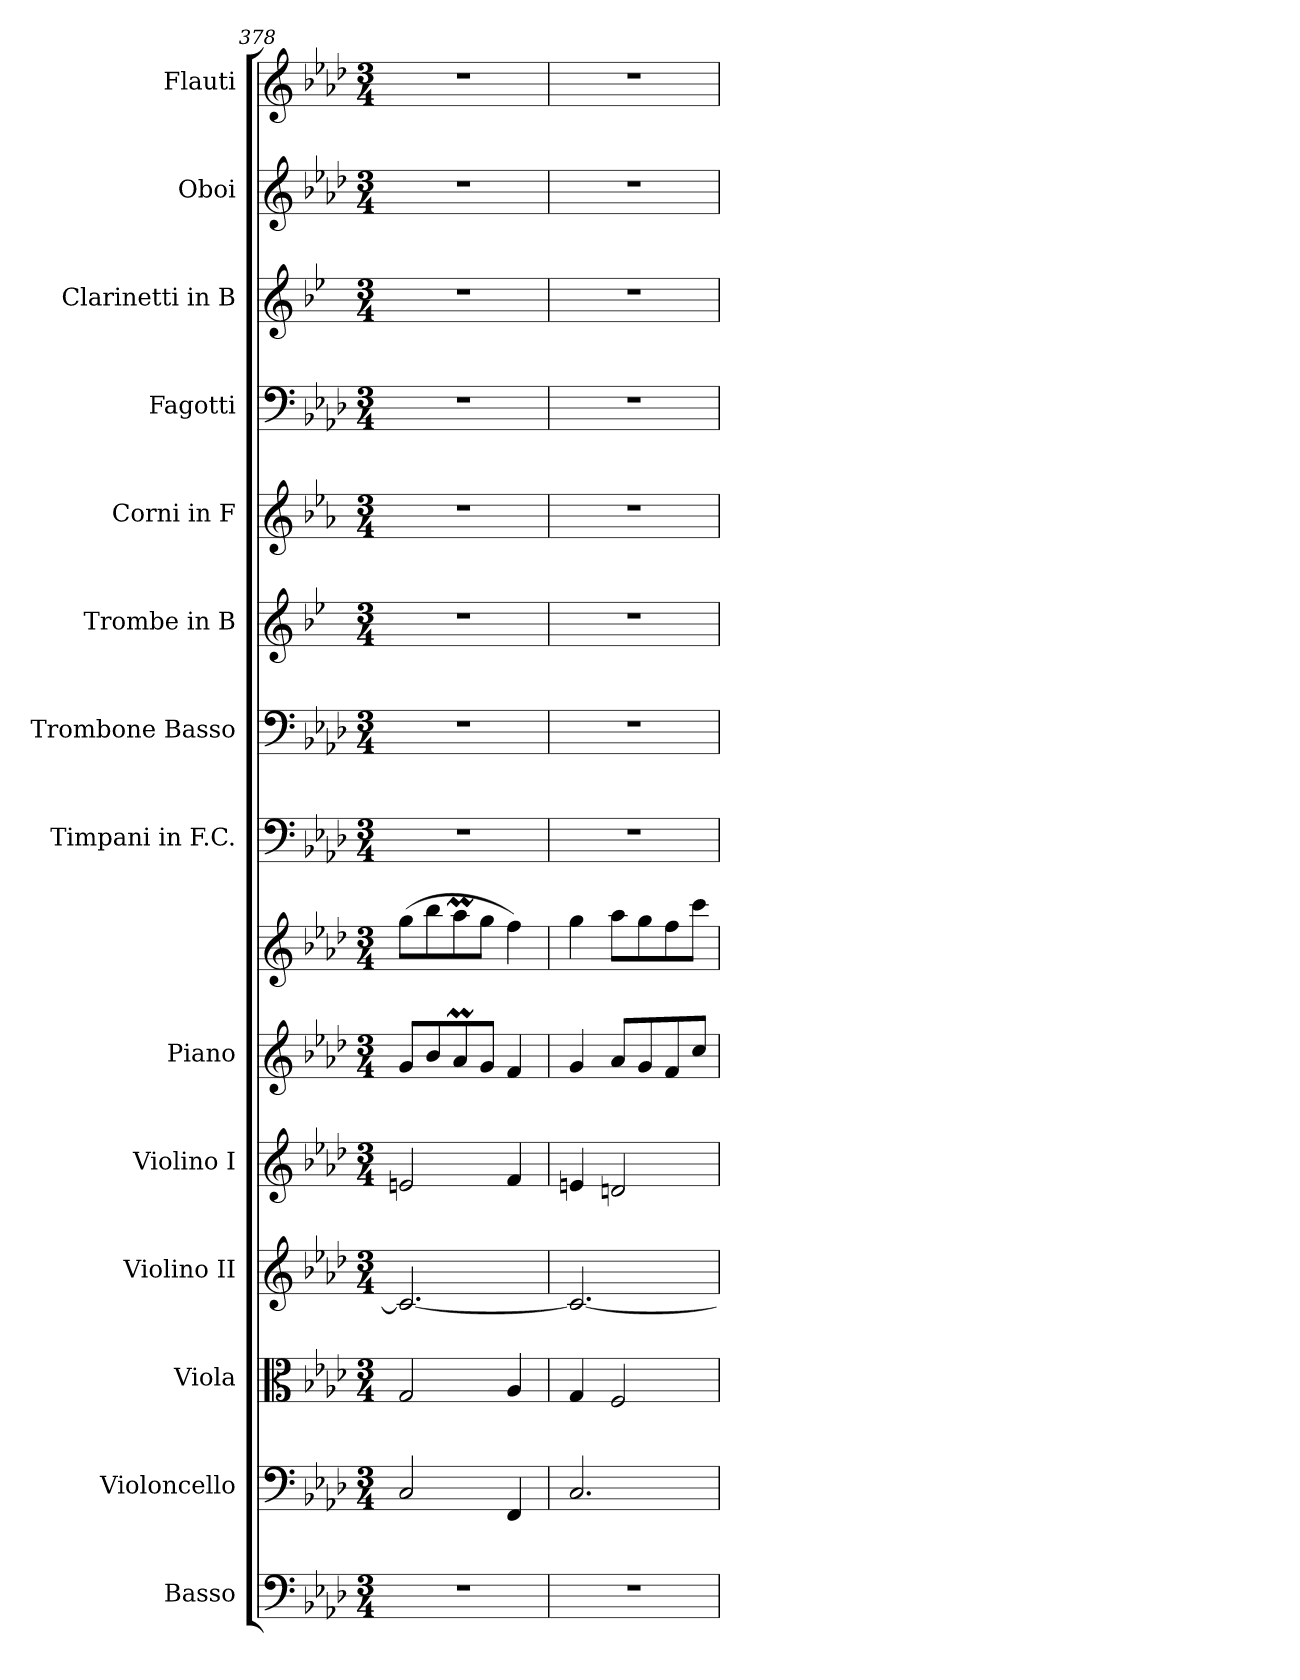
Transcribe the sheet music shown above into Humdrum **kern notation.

**kern	**kern	**kern	**kern	**kern	**kern	**kern	**kern	**kern	**kern	**kern	**kern	**kern	**kern	**kern
*part14	*part13	*part12	*part11	*part10	*part9	*part9	*part8	*part7	*part6	*part5	*part4	*part3	*part2	*part1
*staff15	*staff14	*staff13	*staff12	*staff11	*staff10	*staff9	*staff8	*staff7	*staff6	*staff5	*staff4	*staff3	*staff2	*staff1
*I"Basso	*I"Violoncello	*I"Viola	*I"Violino II	*I"Violino I	*I"Piano	*	*I"Timpani in F.C.	*I"Trombone Basso	*I"Trombe in B	*I"Corni in F	*I"Fagotti	*I"Clarinetti in B	*I"Oboi	*I"Flauti
*	*	*	*	*	*I'Pno.	*	*I'Timp.	*	*	*	*	*	*I'Ob.	*I'Fl.
*clefF4	*clefF4	*clefC3	*clefG2	*clefG2	*clefG2	*clefG2	*clefF4	*clefF4	*clefG2	*clefG2	*clefF4	*clefG2	*clefG2	*clefG2
*ITrd7c12	*	*	*	*	*	*	*	*	*ITrd1c2	*ITrd4c7	*	*ITrd1c2	*	*
*k[b-e-a-d-]	*k[b-e-a-d-]	*k[b-e-a-d-]	*k[b-e-a-d-]	*k[b-e-a-d-]	*k[b-e-a-d-]	*k[b-e-a-d-]	*k[b-e-a-d-]	*k[b-e-a-d-]	*k[b-e-a-d-]	*k[b-e-a-d-]	*k[b-e-a-d-]	*k[b-e-a-d-]	*k[b-e-a-d-]	*k[b-e-a-d-]
*M3/4	*M3/4	*M3/4	*M3/4	*M3/4	*M3/4	*M3/4	*M3/4	*M3/4	*M3/4	*M3/4	*M3/4	*M3/4	*M3/4	*M3/4
=378	=378	=378	=378	=378	=378	=378	=378	=378	=378	=378	=378	=378	=378	=378
2.r	2C/	2G/	2.c/_	2en/	8g/L	(>8gg\L	2.r	2.r	2.r	2.r	2.r	2.r	2.r	2.r
.	.	.	.	.	8b-/	8bb-\	.	.	.	.	.	.	.	.
.	.	.	.	.	8a-M/	8aa-M\	.	.	.	.	.	.	.	.
.	.	.	.	.	8g/J	8gg\J	.	.	.	.	.	.	.	.
.	4FF/	4A-/	.	4f/	4f/	4ff\)	.	.	.	.	.	.	.	.
=379	=379	=379	=379	=379	=379	=379	=379	=379	=379	=379	=379	=379	=379	=379
2.r	2.C/	4G/	2.c/_	4en/	4g/	4gg\	2.r	2.r	2.r	2.r	2.r	2.r	2.r	2.r
.	.	2F/	.	2dn/	8a-/L	8aa-\L	.	.	.	.	.	.	.	.
.	.	.	.	.	8g/	8gg\	.	.	.	.	.	.	.	.
.	.	.	.	.	8f/	8ff\	.	.	.	.	.	.	.	.
.	.	.	.	.	8cc/J	8ccc\J	.	.	.	.	.	.	.	.
=	=	=	=	=	=	=	=	=	=	=	=	=	=	=
*-	*-	*-	*-	*-	*-	*-	*-	*-	*-	*-	*-	*-	*-	*-
